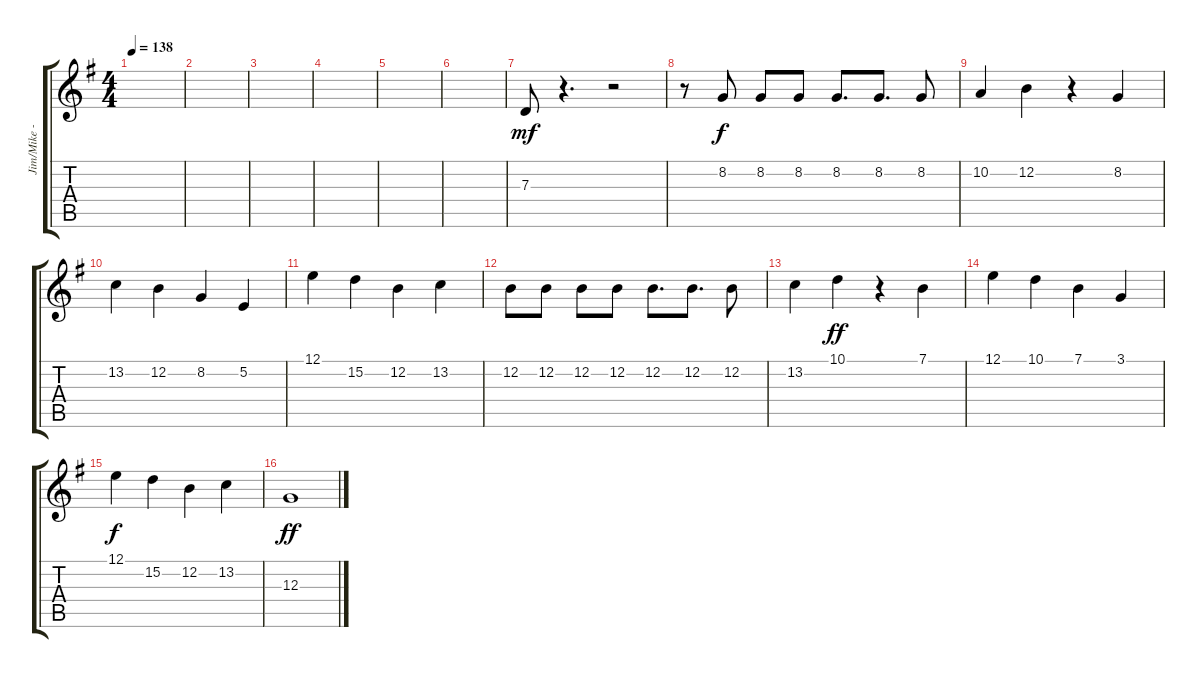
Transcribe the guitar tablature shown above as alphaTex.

\track ("Jim/Mike - Alto Sax" "Jim/Mike -") {instrument altosax}
\staff {score tabs}
\tuning (E4 B3 G3 D3 A2 E2) {hide}
\ts (4 4)
\tempo 138
\clef g2
\ks g
|
|
|
|
|
|
7.3.8{dy mf} r.4{d} r.2 |
r.8 8.2.8{dy f} 8.2.8 8.2.8 8.2.8{d} 8.2.8{d} 8.2.8 |
10.2.4 12.2.4 r.4 8.2.4 |
13.2.4 12.2.4 8.2.4 5.2.4 |
12.1.4 15.2.4 12.2.4 13.2.4 |
12.2.8 12.2.8 12.2.8 12.2.8 12.2.8{d} 12.2.8{d} 12.2.8 |
13.2.4 10.1.4{dy ff} r.4 7.1.4 |
12.1.4 10.1.4 7.1.4 3.1.4 |
12.1.4{dy f} 15.2.4 12.2.4 13.2.4 |
12.3.1{dy ff}
